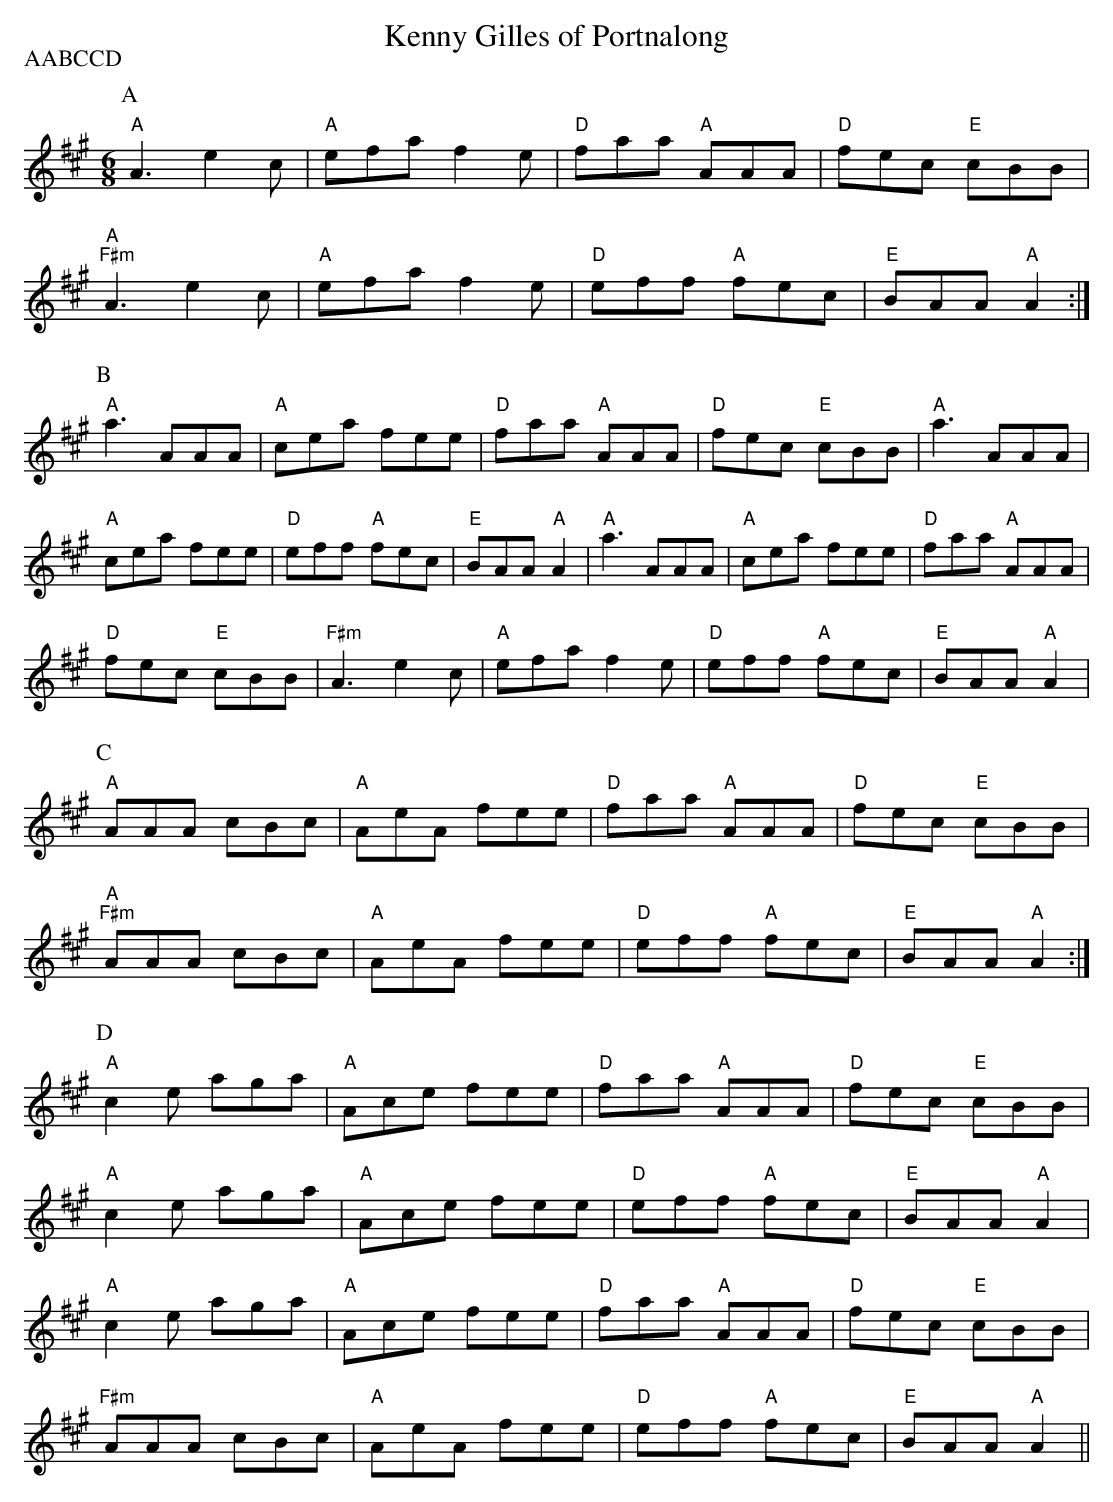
X:1
T:Kenny Gilles of Portnalong
P:AABCCD
M:6/8
K:A
P:A
"A"A3 e2c|"A"efa f2e|"D"faa "A"AAA|"D"fec "E"cBB|
"A""F#m"A3 e2c|"A"efa f2e|"D"eff "A"fec|"E"BAA "A"A2:|
P:B
"A"a3 AAA|"A"cea fee|"D"faa "A"AAA|"D"fec "E"cBB|"A"a3 AAA|
"A"cea fee|"D"eff "A"fec|"E"BAA "A"A2|"A"a3 AAA|"A"cea fee|"D"faa "A"AAA|
"D"fec "E"cBB|"F#m"A3 e2c|"A"efa f2e|"D"eff "A"fec|"E"BAA "A"A2|
P:C
"A"AAA cBc|"A"AeA fee|"D"faa "A"AAA|"D"fec "E"cBB|
"A""F#m"AAA cBc|"A"AeA fee|"D"eff "A"fec|"E"BAA "A"A2:|
P:D
"A"c2e aga|"A"Ace fee|"D"faa "A"AAA|"D"fec "E"cBB|
"A"c2e aga|"A"Ace fee|"D"eff "A"fec|"E"BAA "A"A2|
"A"c2e aga|"A"Ace fee|"D"faa "A"AAA|"D"fec "E"cBB|
"F#m"AAA cBc|"A"AeA fee|"D"eff "A"fec|"E"BAA "A"A2||
